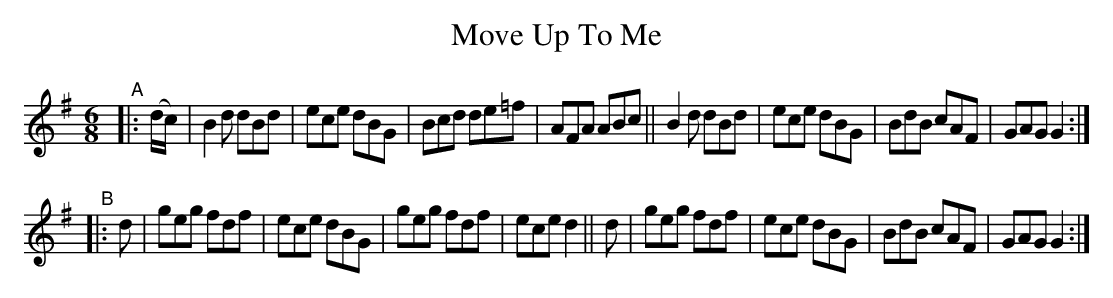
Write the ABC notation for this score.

X:1
T: Move Up To Me
M: 6/8
L: 1/8
K: G
"^A"|: (d/c/) \
|  B2d dBd | ece dBG | Bcd de=f | AFA ABc \
|| B2d dBd | ece dBG | BdB cAF | GAG G2 :|
"^B"|: d \
| geg fdf | ece dBG | geg fdf | ece d2 || d \
| geg fdf | ece dBG | BdB cAF | GAG G2 :|
